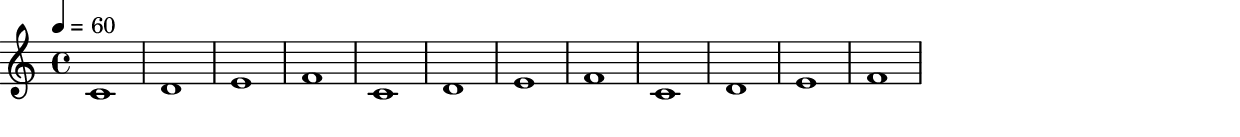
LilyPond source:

%% Generated by lilypond-book
%% Options: [exampleindent=10.16\mm,indent=0\mm,line-width=160\mm]
\include "lilypond-book-preamble.ly"


% ****************************************************************
% Start cut-&-pastable-section
% ****************************************************************

#(ly:set-option 'eps-box-padding 3.000000)



\paper {
  indent = 0\mm
  line-width = 160\mm
  % offset the left padding, also add 1mm as lilypond creates cropped
  % images with a little space on the right
  line-width = #(- line-width (* mm  3.000000) (* mm 1))
}

\layout {
  
}




% ****************************************************************
% ly snippet:
% ****************************************************************
\sourcefilename "out-www/recovered/repeat-segno-midi.ly"
\sourcefileline 0
% Lily was here -- automatically converted by midi2ly.py from out-www/repeat-segno.midi
\version "2.14.0"

\layout {
  \context {
    \Voice
    \remove Note_heads_engraver
    \consists Completion_heads_engraver
    \remove Rest_engraver
    \consists Completion_rest_engraver
  }
}

% included from ./out-www/repeat-segno.header
\header {
texidoc=""
options=""
}
% end

trackAchannelA = {
  
  % [TEXT_EVENT] creator: 
  
  % [TEXT_EVENT] LilyPond 2.23.82              
  
  \time 4/4 
  
  \tempo 4 = 60 
  \skip 1 
  | % 2
  
  % [MARKER] ~~~~
  \skip 1 
  | % 3
  
  % [MARKER] ~~~~
  \skip 1*3 
  % [MARKER] ~~~~~~~~
  \skip 1 
  | % 7
  
  % [MARKER] ~~~~~~~~
  \skip 1*3 
  % [MARKER] ~~~~~~~3~~~~~~~
  \skip 1 
  | % 11
  
  % [MARKER] ~~~~~~~3~~~~~~~
  \skip 1*2 
}

trackA = <<
  \context Voice = voiceA \trackAchannelA
>>


trackBchannelA = {
  
  \set Staff.instrumentName = "\new:"
  \skip 1*12 
}

trackBchannelB = \relative c {
  c'1 
  | % 2
  d 
  | % 3
  e 
  | % 4
  f 
  | % 5
  c 
  | % 6
  d 
  | % 7
  e 
  | % 8
  f 
  | % 9
  c 
  | % 10
  d 
  | % 11
  e 
  | % 12
  f 
  | % 13
  
}

trackB = <<
  \context Voice = voiceA \trackBchannelA
  \context Voice = voiceB \trackBchannelB
>>


\score {
  <<
    \context Staff=trackB \trackA
    \context Staff=trackB \trackB
  >>
  \layout {}
  \midi {}
}



% ****************************************************************
% end ly snippet
% ****************************************************************
